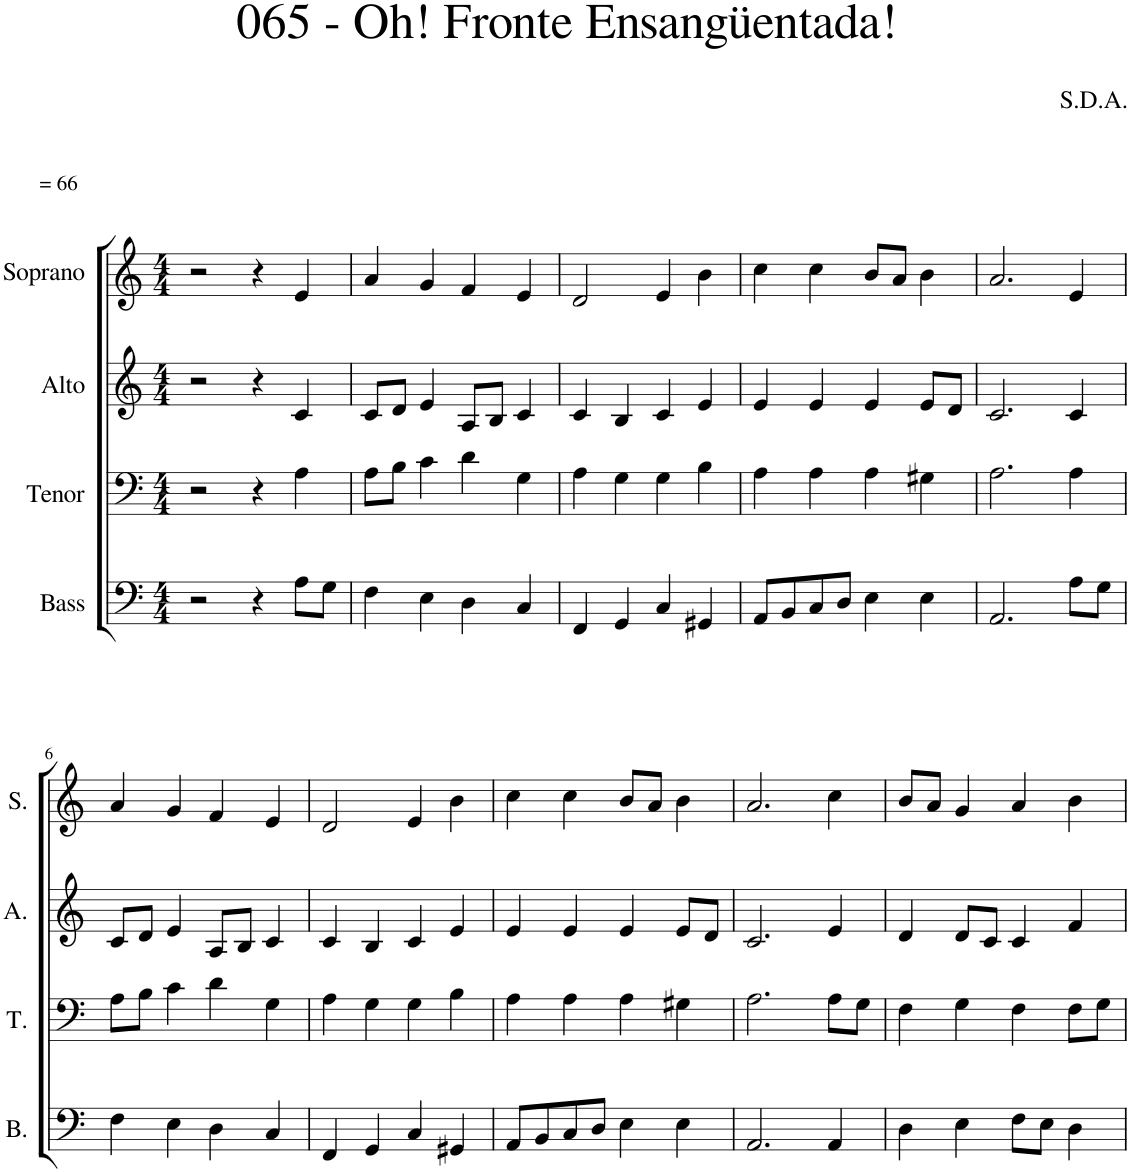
**kern	**kern	**kern	**kern
*part4	*part3	*part2	*part1
*staff4	*staff3	*staff2	*staff1
*I"Bass	*I"Tenor	*I"Alto	*I"Soprano
*I'B.	*I'T.	*I'A.	*I'S.
*clefF4	*clefF4	*clefG2	*clefG2
*k[]	*k[]	*k[]	*k[]
*M4/4	*M4/4	*M4/4	*M4/4
=1	=1	=1	=1
!	!	!	!LO:TX:a:t== 66
2r	2r	2r	2r
4r	4r	4r	4r
8A\L	4A\	4c/	4e/
8G\J	.	.	.
=2	=2	=2	=2
4F\	8A\L	8c/L	4a/
.	8B\J	8d/J	.
4E\	4c\	4e/	4g/
4D\	4d\	8A/L	4f/
.	.	8B/J	.
4C/	4G\	4c/	4e/
=3	=3	=3	=3
4FF/	4A\	4c/	2d/
4GG/	4G\	4B/	.
4C/	4G\	4c/	4e/
4GG#X/	4B\	4e/	4b\
=4	=4	=4	=4
8AA/L	4A\	4e/	4cc\
8BB/	.	.	.
8C/	4A\	4e/	4cc\
8D/J	.	.	.
4E\	4A\	4e/	8b/L
.	.	.	8a/J
4E\	4G#X\	8e/L	4b\
.	.	8d/J	.
=5	=5	=5	=5
2.AA/	2.A\	2.c/	2.a/
8A\L	4A\	4c/	4e/
8G\J	.	.	.
!!LO:LB:g=z
=6	=6	=6	=6
4F\	8A\L	8c/L	4a/
.	8B\J	8d/J	.
4E\	4c\	4e/	4g/
4D\	4d\	8A/L	4f/
.	.	8B/J	.
4C/	4G\	4c/	4e/
=7	=7	=7	=7
4FF/	4A\	4c/	2d/
4GG/	4G\	4B/	.
4C/	4G\	4c/	4e/
4GG#X/	4B\	4e/	4b\
=8	=8	=8	=8
8AA/L	4A\	4e/	4cc\
8BB/	.	.	.
8C/	4A\	4e/	4cc\
8D/J	.	.	.
4E\	4A\	4e/	8b/L
.	.	.	8a/J
4E\	4G#X\	8e/L	4b\
.	.	8d/J	.
=9	=9	=9	=9
2.AA/	2.A\	2.c/	2.a/
4AA/	8A\L	4e/	4cc\
.	8G\J	.	.
=10	=10	=10	=10
4D\	4F\	4d/	8b/L
.	.	.	8a/J
4E\	4G\	8d/L	4g/
.	.	8c/J	.
8F\L	4F\	4c/	4a/
8E\J	.	.	.
4D\	8F\L	4f/	4b\
.	8G\J	.	.
=	=	=	=
*-	*-	*-	*-
